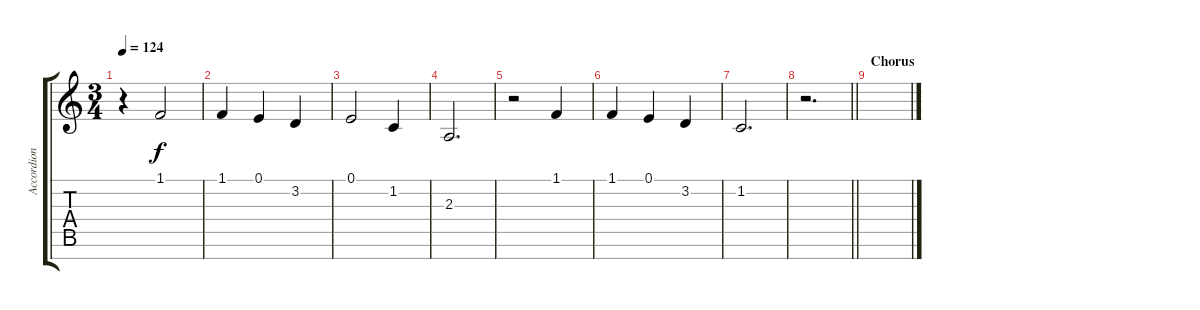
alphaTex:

\track ("Accordion" "Accordion") {instrument accordion}
\staff {score tabs}
\tuning (E4 B3 G3 D3 A2 E2 B1) {hide}
\ts (3 4)
\tempo 124
\clef g2
\ks c
r.4{dy f} 1.1.2 |
1.1.4 0.1.4 3.2.4 |
0.1.2 1.2.4 |
2.3.2{d} |
r.2 1.1.4 |
1.1.4 0.1.4 3.2.4 |
1.2.2{d} |
\barLineRight lightlight
r.2{d} |
\section ("" "Chorus")
